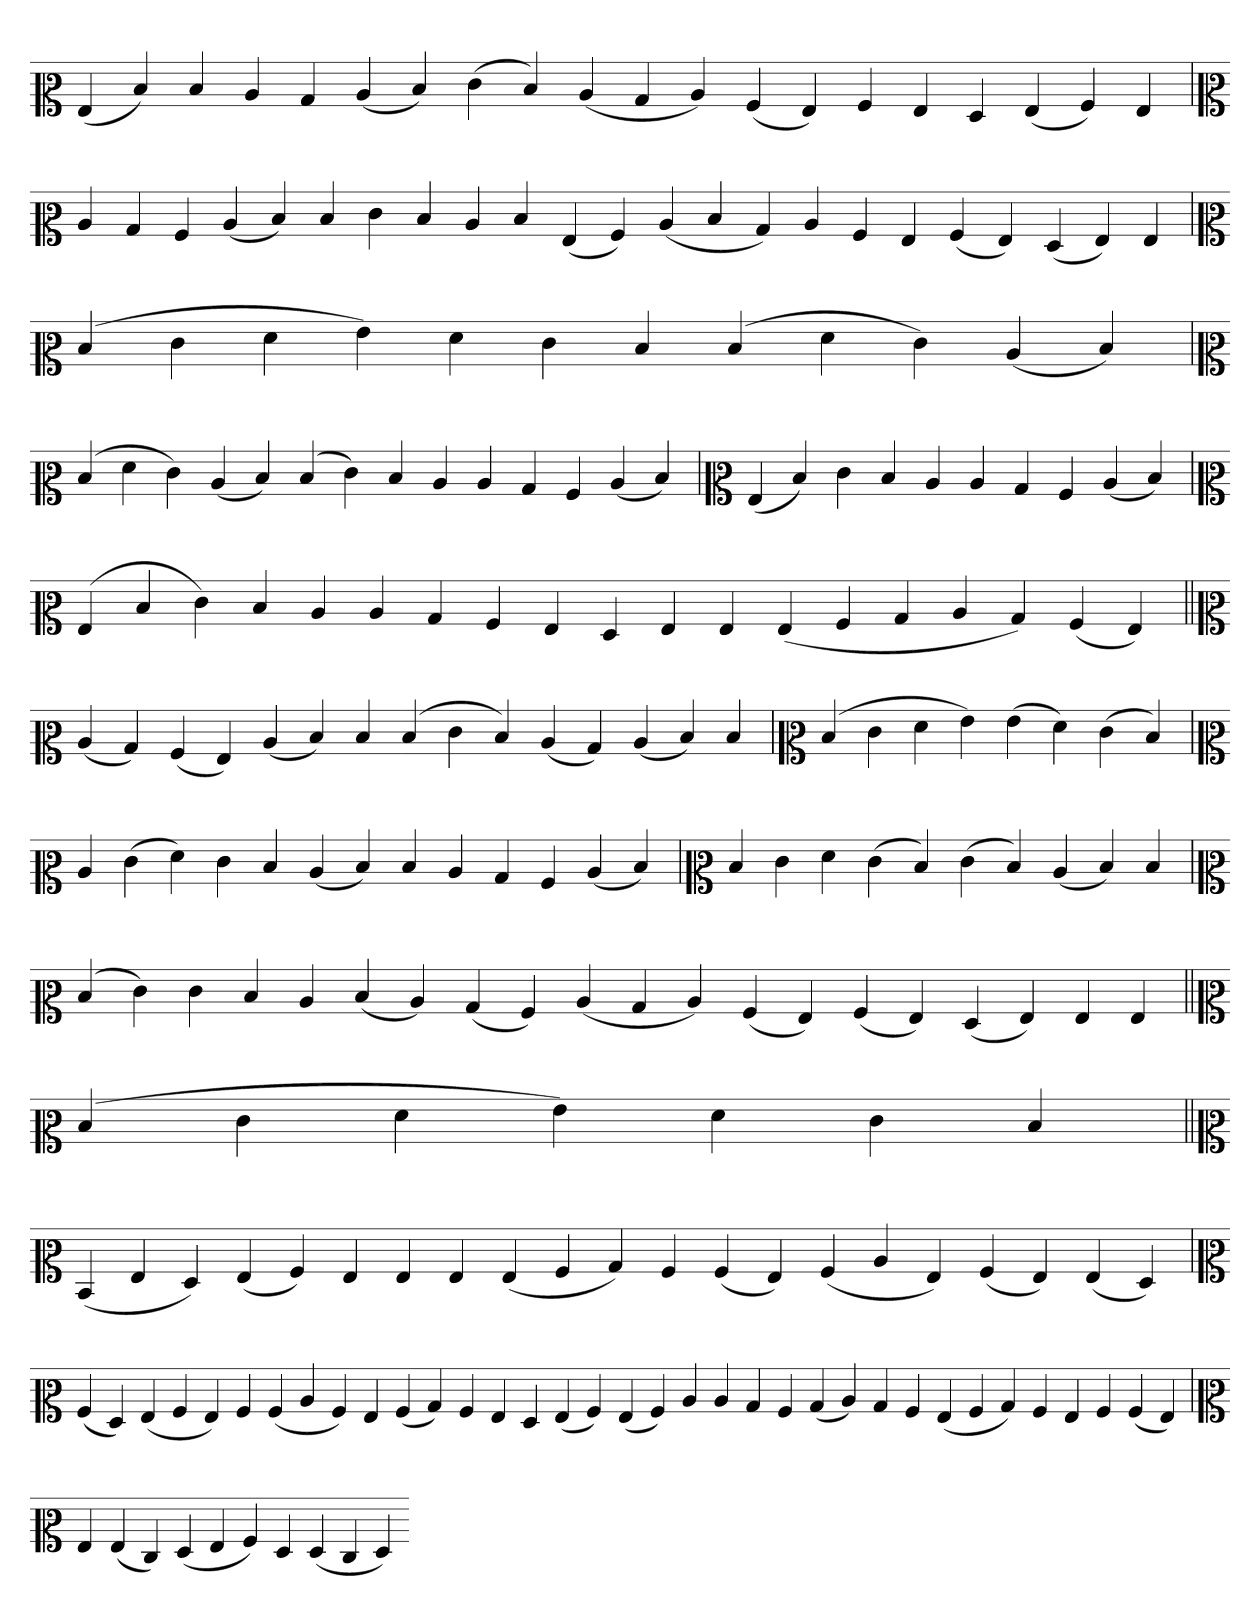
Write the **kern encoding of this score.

**kern
*part1
*staff1
*clefC2
=
(4G
4d)
4d
4c
4B
(4c
4d)
(4e
4d)
(4c
4B
4c)
(4A
4G)
4A
4G
4F
(4G
4A)
4G
='
*clefC2
4c
4B
4A
(4c
4d)
4d
4e
4d
4c
4d
(4G
4A)
(4c
4d
4B)
4c
4A
4G
(4A
4G)
(4F
4G)
4G
=
*clefC2
(4d
4e
4f
4g)
4f
4e
4d
(4d
4f
4e)
(4c
4d)
='
*clefC2
(4d
4f
4e)
(4c
4d)
(4d
4e)
4d
4c
4c
4B
4A
(4c
4d)
='
*clefC2
(4G
4d)
4e
4d
4c
4c
4B
4A
(4c
4d)
='
*clefC2
(4G
4d
4e)
4d
4c
4c
4B
4A
4G
4F
4G
4G
(4G
4A
4B
4c
4B)
(4A
4G)
=||
*clefC2
(4c
4B)
(4A
4G)
(4c
4d)
4d
(4d
4e
4d)
(4c
4B)
(4c
4d)
4d
=`
*clefC2
(4d
4e
4f
4g)
(4g
4f)
(4e
4d)
='
*clefC2
4c
(4e
4f)
4e
4d
(4c
4d)
4d
4c
4B
4A
(4c
4d)
=`
*clefC2
4d
4e
4f
(4e
4d)
(4e
4d)
(4c
4d)
4d
='
*clefC2
(4d
4e)
4e
4d
4c
(4d
4c)
(4B
4A)
(4c
4B
4c)
(4A
4G)
(4A
4G)
(4F
4G)
4G
4G
=||
*clefC2
(4d
4e
4f
4g)
4f
4e
4d
=||
*clefC2
(4D
4G
4F)
(4G
4A)
4G
4G
4G
(4G
4A
4B)
4A
(4A
4G)
(4A
4c
4G)
(4A
4G)
(4G
4F)
='
*clefC2
(4A
4F)
(4G
4A
4G)
4A
(4A
4c
4A)
4G
(4A
4B)
4A
4G
4F
(4G
4A)
(4G
4A)
4c
4c
4B
4A
(4B
4c)
4B
4A
(4G
4A
4B)
4A
4G
4A
(4A
4G)
=
*clefC2
4G
(4G
4E)
(4F
4G
4A)
4F
(4F
4E
4F)
=-
*-
